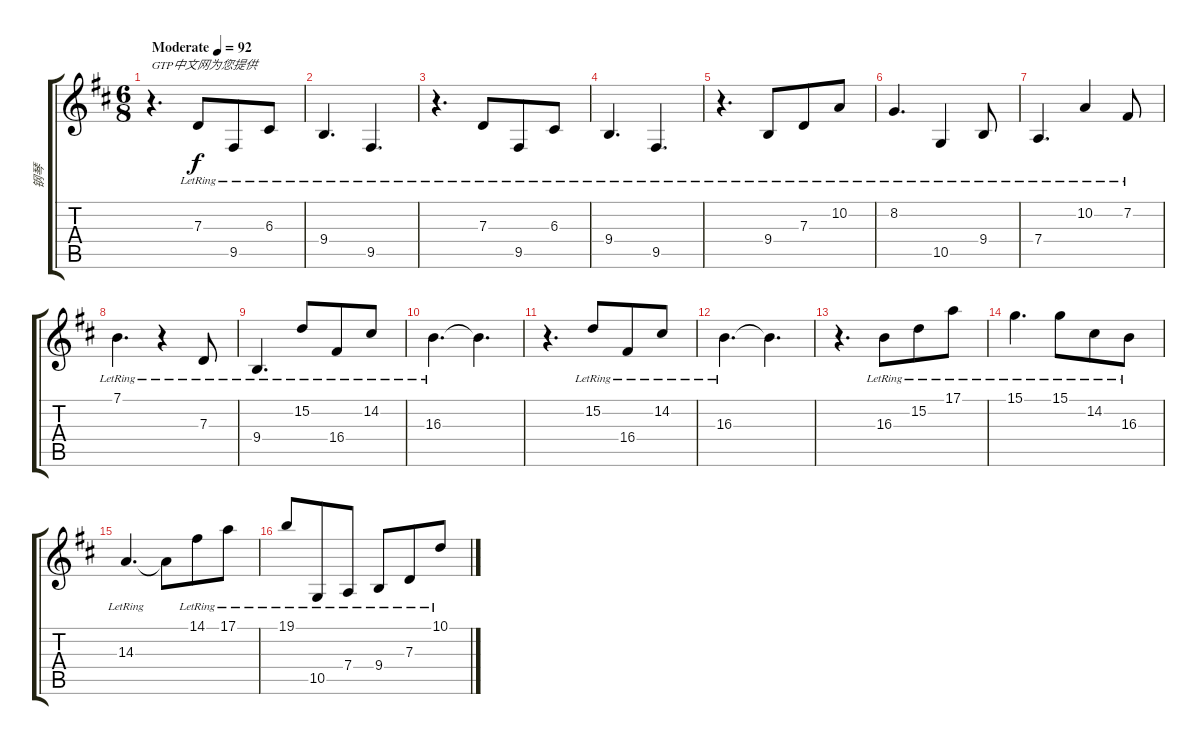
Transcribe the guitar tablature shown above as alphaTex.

\track ("钢琴" "钢琴") {instrument electricgrandpiano}
\staff {score tabs}
\tuning (E4 B3 G3 D3 A2 E2) {hide}
\ts (6 8)
\tempo (92 "Moderate")
\clef g2
\ks d
r.4{d txt "GTP中文网为您提供" dy f instrument electricgrandpiano} 7.3{lr}.8 9.5{lr}.8 6.3{lr}.8 |
9.4{lr}.4{d} 9.5{lr}.4{d} |
r.4{d} 7.3{lr}.8 9.5{lr}.8 6.3{lr}.8 |
9.4{lr}.4{d} 9.5{lr}.4{d} |
r.4{d} 9.4{lr}.8 7.3{lr}.8 10.2{lr}.8 |
8.2{lr}.4{d} 10.5{lr}.4 9.4{lr}.8 |
7.4{lr}.4{d} 10.2{lr}.4 7.2{lr}.8 |
7.1{lr}.4{d} r.4 7.3{lr}.8 |
9.4{lr}.4{d} 15.2{lr}.8 16.4{lr}.8 14.2{lr}.8 |
16.3{lr}.4{d} 16.3{t}.4{d} |
r.4{d} 15.2{lr}.8 16.4{lr}.8 14.2{lr}.8 |
16.3{lr}.4{d} 16.3{t}.4{d} |
r.4{d txt " "} 16.3{lr}.8 15.2{lr}.8 17.1{lr}.8 |
15.1{lr}.4{d} 15.1{lr}.8 14.2{lr}.8 16.3{lr}.8 |
14.3{lr}.4{d} 14.3{t}.8 14.1{lr}.8 17.1{lr}.8 |
19.1{lr}.8 10.5{lr}.8 7.4{lr}.8 9.4{lr}.8 7.3{lr}.8 10.1{lr}.8
